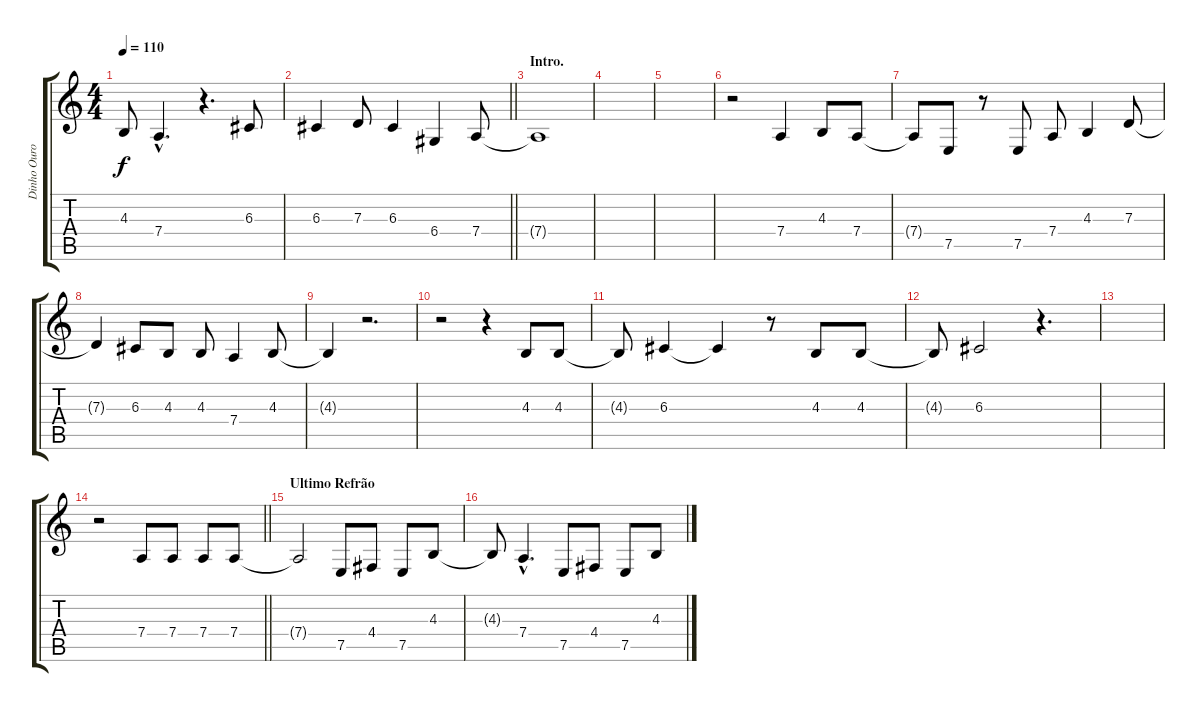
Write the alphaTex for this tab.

\track ("Dinho Ouro Preto" "Dinho Ouro") {instrument sopranosax}
\staff {score tabs}
\tuning (E4 B3 G3 D3 A2 E2) {hide}
\ts (4 4)
\tempo 110
\clef g2
\ks c
4.3{t}.8{dy f} 7.4{hac}.4{d} r.4{d} 6.3.8 |
\barLineRight lightlight
6.3.4 7.3.8 6.3.4 6.4.4 7.4.8 |
\section ("" "Intro.")
7.4{t}.1 |
|
|
r.2 7.4.4 4.3.8 7.4.8 |
7.4{t}.8 7.5.8 r.8 7.5.8 7.4.8 4.3.4 7.3.8 |
7.3{t}.4 6.3.8 4.3.8 4.3.8 7.4.4 4.3.8 |
4.3{t}.4 r.2{d} |
r.2 r.4 4.3.8 4.3.8 |
4.3{t}.8 6.3.4 6.3{t}.4 r.8 4.3.8 4.3.8 |
4.3{t}.8 6.3.2 r.4{d} |
|
\barLineRight lightlight
r.2 7.4.8 7.4.8 7.4.8 7.4.8 |
\section ("" "Ultimo Refrão")
7.4{t}.2 7.5.8 4.4.8 7.5.8 4.3.8 |
4.3{t}.8 7.4{hac}.4{d} 7.5.8 4.4.8 7.5.8 4.3.8
